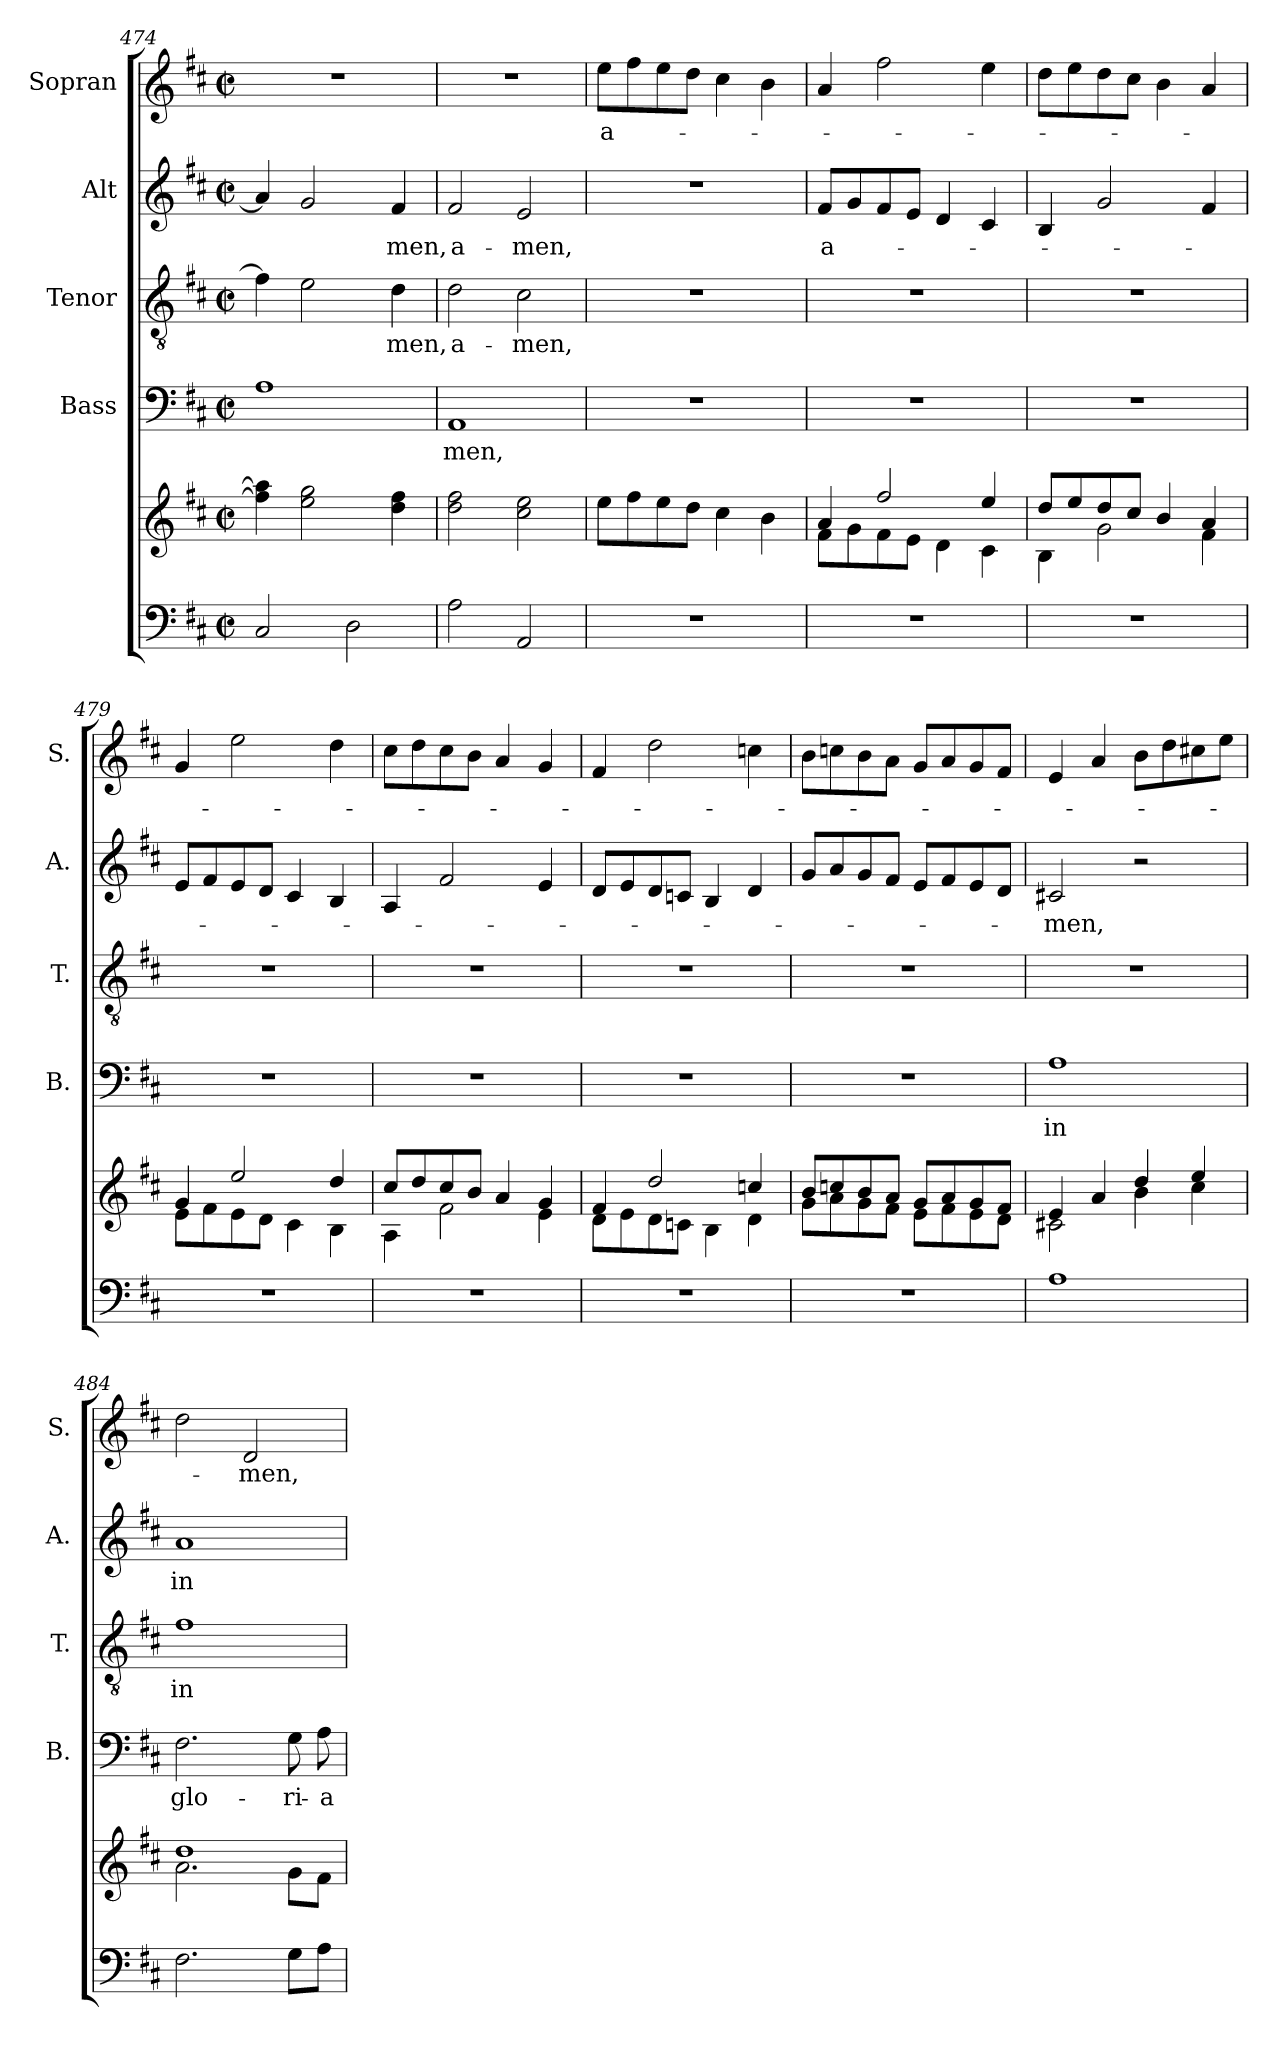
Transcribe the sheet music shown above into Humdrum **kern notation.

**kern	**kern	**kern	**text	**kern	**text	**kern	**text	**kern	**text
*part5	*part5	*part4	*part4	*part3	*part3	*part2	*part2	*part1	*part1
*staff6	*staff5	*staff4	*staff4	*staff3	*staff3	*staff2	*staff2	*staff1	*staff1
*	*	*I"Bass	*	*I"Tenor	*	*I"Alt	*	*I"Sopran	*
*	*	*I'B.	*	*I'T.	*	*I'A.	*	*I'S.	*
*clefF4	*clefG2	*clefF4	*	*clefGv2	*	*clefG2	*	*clefG2	*
*k[f#c#]	*k[f#c#]	*k[f#c#]	*	*k[f#c#]	*	*k[f#c#]	*	*k[f#c#]	*
*D:	*D:	*D:	*	*D:	*	*D:	*	*D:	*
*M2/2	*M2/2	*M2/2	*	*M2/2	*	*M2/2	*	*M2/2	*
*met(c|)	*met(c|)	*met(c|)	*	*met(c|)	*	*met(c|)	*	*met(c|)	*
=474	=474	=474	=474	=474	=474	=474	=474	=474	=474
2C#/	4ff#\] 4aa\]	1A	.	4f#\]	.	4a/]	.	1r	.
.	2ee\ 2gg\	.	.	2e\	.	2g/	.	.	.
2D\	.	.	.	.	.	.	.	.	.
!	!	!	!	!	!LO:LY:b	!	!LO:LY:b	!	!
.	4dd\ 4ff#\	.	.	4d\	-men,	4f#/	-men,	.	.
=475	=475	=475	=475	=475	=475	=475	=475	=475	=475
!	!	!	!LO:LY:b	!	!LO:LY:b	!	!LO:LY:b	!	!
2A\	2dd\ 2ff#\	1AA	-men,	2d\	a-	2f#/	a-	1r	.
!	!	!	!	!	!LO:LY:b	!	!LO:LY:b	!	!
2AA/	2cc#\ 2ee\	.	.	2c#\	-men,	2e/	-men,	.	.
=476	=476	=476	=476	=476	=476	=476	=476	=476	=476
!	!	!	!	!	!	!	!	!	!LO:LY:b
1r	8ee\L	1r	.	1r	.	1r	.	8ee\L	a-
.	8ff#\	.	.	.	.	.	.	8ff#\	.
.	8ee\	.	.	.	.	.	.	8ee\	.
.	8dd\J	.	.	.	.	.	.	8dd\J	.
.	4cc#\	.	.	.	.	.	.	4cc#\	.
.	4b\	.	.	.	.	.	.	4b\	.
!!LO:LB:g=z
=477	=477	=477	=477	=477	=477	=477	=477	=477	=477
*	*^	*	*	*	*	*	*	*	*
!	!	!	!	!	!	!	!	!LO:LY:b	!	!
1r	4a/	8f#\L	1r	.	1r	.	8f#/L	a-	4a/	.
.	.	8g\	.	.	.	.	8g/	.	.	.
.	2ff#/	8f#\	.	.	.	.	8f#/	.	2ff#\	.
.	.	8e\J	.	.	.	.	8e/J	.	.	.
.	.	4d\	.	.	.	.	4d/	.	.	.
.	4ee/	4c#\	.	.	.	.	4c#/	.	4ee\	.
=478	=478	=478	=478	=478	=478	=478	=478	=478	=478	=478
1r	8dd/L	4B\	1r	.	1r	.	4B/	.	8dd\L	.
.	8ee/	.	.	.	.	.	.	.	8ee\	.
.	8dd/	2g\	.	.	.	.	2g/	.	8dd\	.
.	8cc#/J	.	.	.	.	.	.	.	8cc#\J	.
.	4b/	.	.	.	.	.	.	.	4b\	.
.	4a/	4f#\	.	.	.	.	4f#/	.	4a/	.
=479	=479	=479	=479	=479	=479	=479	=479	=479	=479	=479
1r	4g/	8e\L	1r	.	1r	.	8e/L	.	4g/	.
.	.	8f#\	.	.	.	.	8f#/	.	.	.
.	2ee/	8e\	.	.	.	.	8e/	.	2ee\	.
.	.	8d\J	.	.	.	.	8d/J	.	.	.
.	.	4c#\	.	.	.	.	4c#/	.	.	.
.	4dd/	4B\	.	.	.	.	4B/	.	4dd\	.
=480	=480	=480	=480	=480	=480	=480	=480	=480	=480	=480
1r	8cc#/L	4A\	1r	.	1r	.	4A/	.	8cc#\L	.
.	8dd/	.	.	.	.	.	.	.	8dd\	.
.	8cc#/	2f#\	.	.	.	.	2f#/	.	8cc#\	.
.	8b/J	.	.	.	.	.	.	.	8b\J	.
.	4a/	.	.	.	.	.	.	.	4a/	.
.	4g/	4e\	.	.	.	.	4e/	.	4g/	.
=481	=481	=481	=481	=481	=481	=481	=481	=481	=481	=481
1r	4f#/	8d\L	1r	.	1r	.	8d/L	.	4f#/	.
.	.	8e\	.	.	.	.	8e/	.	.	.
.	2dd/	8d\	.	.	.	.	8d/	.	2dd\	.
.	.	8cn\J	.	.	.	.	8cn/J	.	.	.
.	.	4B\	.	.	.	.	4B/	.	.	.
.	4ccn/	4d\	.	.	.	.	4d/	.	4ccn\	.
=482	=482	=482	=482	=482	=482	=482	=482	=482	=482	=482
1r	8b/L	8g\L	1r	.	1r	.	8g/L	.	8b\L	.
.	8ccn/	8a\	.	.	.	.	8a/	.	8ccn\	.
.	8b/	8g\	.	.	.	.	8g/	.	8b\	.
.	8a/J	8f#\J	.	.	.	.	8f#/J	.	8a\J	.
.	8g/L	8e\L	.	.	.	.	8e/L	.	8g/L	.
.	8a/	8f#\	.	.	.	.	8f#/	.	8a/	.
.	8g/	8e\	.	.	.	.	8e/	.	8g/	.
.	8f#/J	8d\J	.	.	.	.	8d/J	.	8f#/J	.
!!LO:PB:g=z
=483	=483	=483	=483	=483	=483	=483	=483	=483	=483	=483
!	!	!	!	!LO:LY:b	!	!	!	!LO:LY:b	!	!
1A	4e/	2c#X\	1A	in	1r	.	2c#X/	-men,	4e/	.
.	4a/	.	.	.	.	.	.	.	4a/	.
.	4dd/	4b\	.	.	.	.	2r	.	8b\L	.
.	.	.	.	.	.	.	.	.	8dd\	.
.	4ee/	4cc#\	.	.	.	.	.	.	8cc#X\	.
.	.	.	.	.	.	.	.	.	8ee\J	.
=484	=484	=484	=484	=484	=484	=484	=484	=484	=484	=484
!	!	!	!	!LO:LY:b	!	!LO:LY:b	!	!LO:LY:b	!	!
2.F#\	1dd	2.a\	2.F#\	glo-	1f#	in	1a	in	2dd\	.
!	!	!	!	!	!	!	!	!	!	!LO:LY:b
.	.	.	.	.	.	.	.	.	2d/	-men,
!	!	!	!	!LO:LY:b	!	!	!	!	!	!
8G\L	.	8g\L	8G\	-ri-	.	.	.	.	.	.
!	!	!	!	!LO:LY:b	!	!	!	!	!	!
8A\J	.	8f#\J	8A\	-a	.	.	.	.	.	.
*	*v	*v	*	*	*	*	*	*	*	*
=	=	=	=	=	=	=	=	=	=
*-	*-	*-	*-	*-	*-	*-	*-	*-	*-
